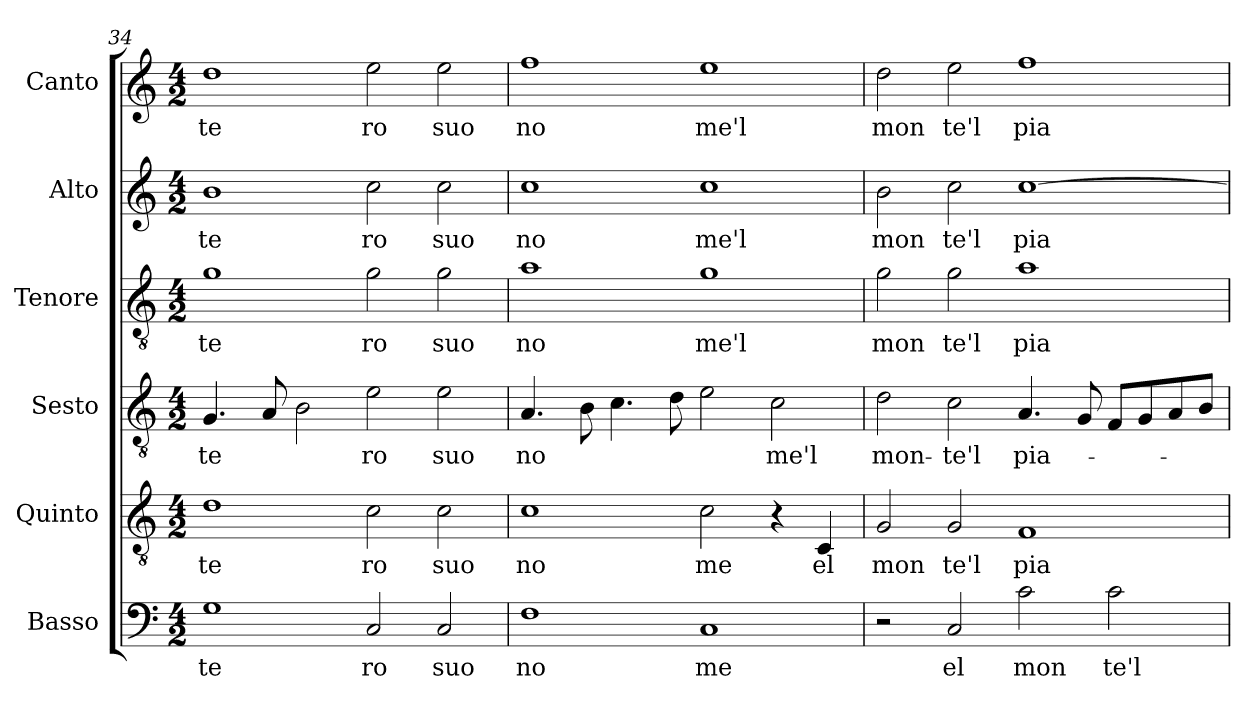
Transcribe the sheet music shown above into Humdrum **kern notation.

**kern	**text	**kern	**text	**kern	**text	**kern	**text	**kern	**text	**kern	**text
*part6	*part6	*part5	*part5	*part4	*part4	*part3	*part3	*part2	*part2	*part1	*part1
*staff6	*staff6	*staff5	*staff5	*staff4	*staff4	*staff3	*staff3	*staff2	*staff2	*staff1	*staff1
*I"Basso	*	*I"Quinto	*	*I"Sesto	*	*I"Tenore	*	*I"Alto	*	*I"Canto	*
*I'Basso	*	*I'Quinto	*	*I'Sesto	*	*I'Tenore	*	*I'Alto	*	*I'Canto	*
*clefF4	*	*clefGv2	*	*clefGv2	*	*clefGv2	*	*clefG2	*	*clefG2	*
*M4/2	*	*M4/2	*	*M4/2	*	*M4/2	*	*M4/2	*	*M4/2	*
=34	=34	=34	=34	=34	=34	=34	=34	=34	=34	=34	=34
!	!LO:LY:b:cj	!	!LO:LY:b:cj	!	!LO:LY:b:cj	!	!LO:LY:b:cj	!	!LO:LY:b:cj	!	!LO:LY:b:cj
1G	te	1d	te	4.G/	te	1g	te	1b	te	1dd	te
.	.	.	.	8A/	.	.	.	.	.	.	.
.	.	.	.	2B\	.	.	.	.	.	.	.
!	!LO:LY:b:cj	!	!LO:LY:b:cj	!	!LO:LY:b:cj	!	!LO:LY:b:cj	!	!LO:LY:b:cj	!	!LO:LY:b:cj
2C/	ro	2c\	ro	2e\	ro	2g\	ro	2cc\	ro	2ee\	ro
!	!LO:LY:b:cj	!	!LO:LY:b:cj	!	!LO:LY:b:cj	!	!LO:LY:b:cj	!	!LO:LY:b:cj	!	!LO:LY:b:cj
2C/	suo	2c\	suo	2e\	suo	2g\	suo	2cc\	suo	2ee\	suo
=35	=35	=35	=35	=35	=35	=35	=35	=35	=35	=35	=35
!	!LO:LY:b:cj	!	!LO:LY:b:cj	!	!LO:LY:b:cj	!	!LO:LY:b:cj	!	!LO:LY:b:cj	!	!LO:LY:b:cj
1F	no	1c	no	4.A/	no	1a	no	1cc	no	1ff	no
.	.	.	.	8B\	.	.	.	.	.	.	.
.	.	.	.	4.c\	.	.	.	.	.	.	.
.	.	.	.	8d\	.	.	.	.	.	.	.
!	!LO:LY:b:cj	!	!LO:LY:b:cj	!	!	!	!LO:LY:b:cj	!	!LO:LY:b:cj	!	!LO:LY:b:cj
1C	me	2c\	me	2e\	.	1g	me'l	1cc	me'l	1ee	me'l
!	!	!	!	!	!LO:LY:b:cj	!	!	!	!	!	!
.	.	4r	.	2c\	me'l	.	.	.	.	.	.
!	!	!	!LO:LY:b:cj	!	!	!	!	!	!	!	!
.	.	4C/	el	.	.	.	.	.	.	.	.
!!LO:LB:g=z
=36	=36	=36	=36	=36	=36	=36	=36	=36	=36	=36	=36
!	!	!	!LO:LY:b:cj	!	!LO:LY:b:cj	!	!LO:LY:b:cj	!	!LO:LY:b:cj	!	!LO:LY:b:cj
2r	.	2G/	mon	2d\	mon-	2g\	mon	2b\	mon	2dd\	mon
!	!LO:LY:b:cj	!	!LO:LY:b:cj	!	!LO:LY:b:cj	!	!LO:LY:b:cj	!	!LO:LY:b:cj	!	!LO:LY:b:cj
2C/	el	2G/	te'l	2c\	-te'l	2g\	te'l	2cc\	te'l	2ee\	te'l
!	!LO:LY:b:cj	!	!LO:LY:b:cj	!	!LO:LY:b	!	!LO:LY:b:cj	!	!LO:LY:b:cj	!	!LO:LY:b:cj
2c\	mon	1F	pia	4.A/	pia-	1a	pia	[>1cc	pia	1ff	pia
.	.	.	.	8G/	.	.	.	.	.	.	.
!	!LO:LY:b:cj	!	!	!	!	!	!	!	!	!	!
2c\	te'l	.	.	8F/L	.	.	.	.	.	.	.
.	.	.	.	8G/	.	.	.	.	.	.	.
.	.	.	.	8A/	.	.	.	.	.	.	.
.	.	.	.	8B/J	.	.	.	.	.	.	.
=	=	=	=	=	=	=	=	=	=	=	=
*-	*-	*-	*-	*-	*-	*-	*-	*-	*-	*-	*-
